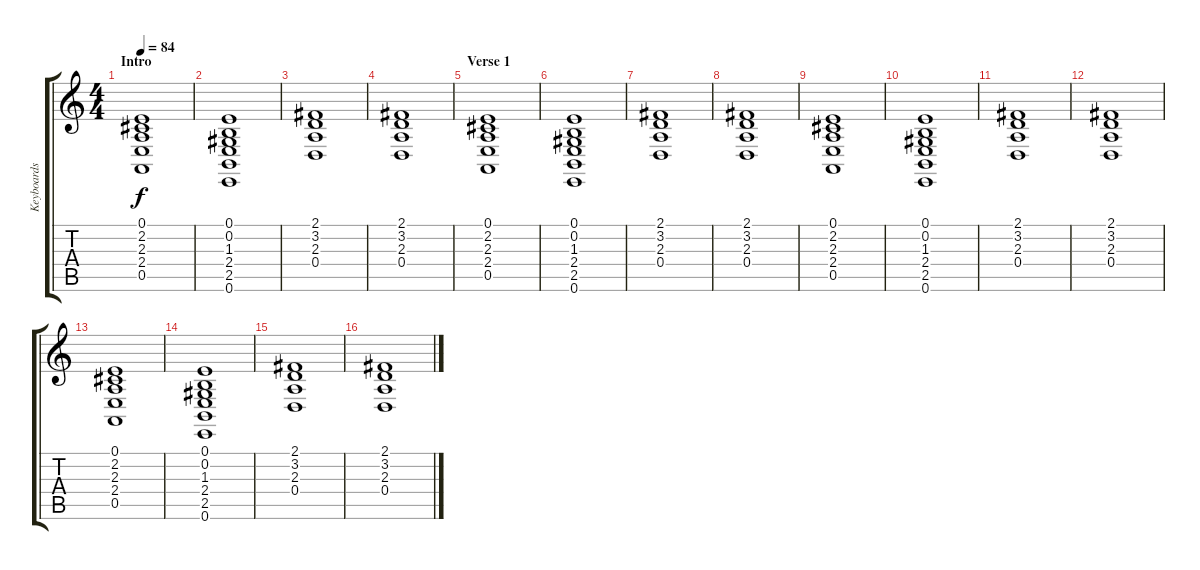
\track ("Keyboards 1" "Keyboards ") {instrument stringensemble1}
\staff {score tabs}
\tuning (E4 B3 G3 D3 A2 E2) {hide}
\ts (4 4)
\section ("" "Intro")
\tempo 84
\clef g2
\ks c
(0.1 2.2 2.3 2.4 0.5).1{dy f instrument stringensemble1} |
(0.1 0.2 1.3 2.4 2.5 0.6).1 |
(2.1 3.2 2.3 0.4).1 |
(2.1 3.2 2.3 0.4).1 |
\section ("" "Verse 1")
(0.1 2.2 2.3 2.4 0.5).1 |
(0.1 0.2 1.3 2.4 2.5 0.6).1 |
(2.1 3.2 2.3 0.4).1 |
(2.1 3.2 2.3 0.4).1 |
(0.1 2.2 2.3 2.4 0.5).1 |
(0.1 0.2 1.3 2.4 2.5 0.6).1 |
(2.1 3.2 2.3 0.4).1 |
(2.1 3.2 2.3 0.4).1 |
(0.1 2.2 2.3 2.4 0.5).1 |
(0.1 0.2 1.3 2.4 2.5 0.6).1 |
(2.1 3.2 2.3 0.4).1 |
(2.1 3.2 2.3 0.4).1
